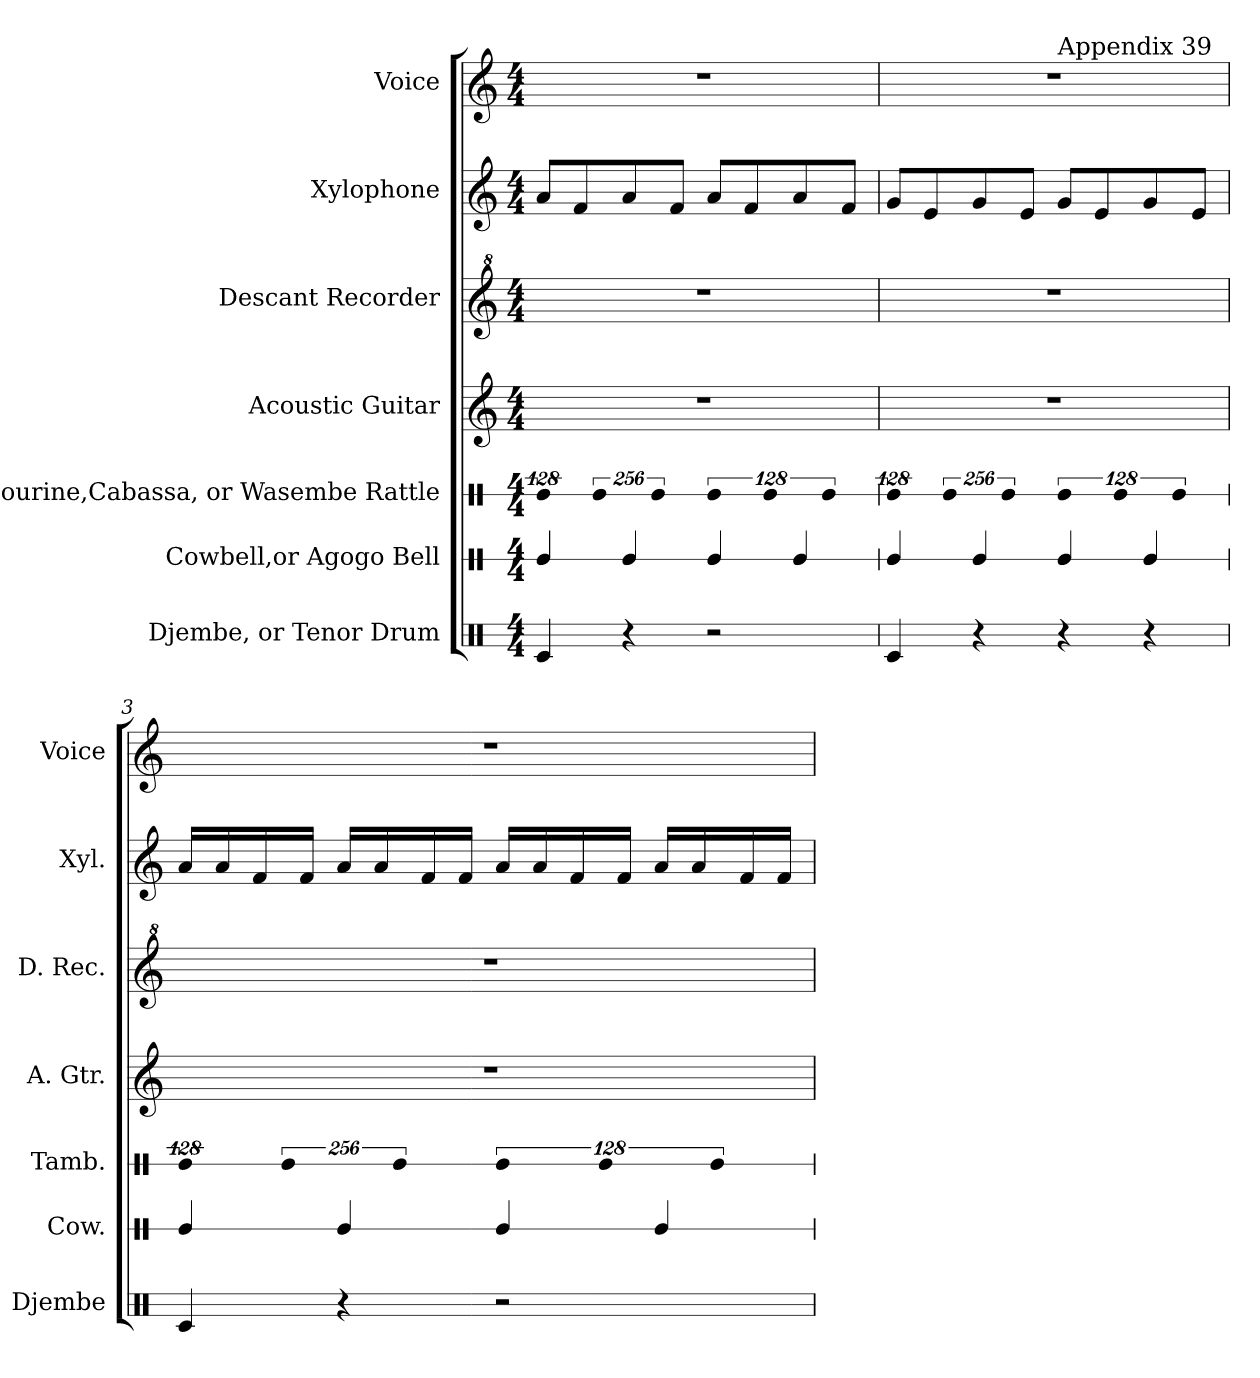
**kern	**kern	**kern	**kern	**kern	**kern	**kern
*part7	*part6	*part5	*part4	*part3	*part2	*part1
*staff7	*staff6	*staff5	*staff4	*staff3	*staff2	*staff1
*I"Djembe, or  Tenor Drum	*I"Cowbell,or  Agogo Bell	*I"Tambourine,Cabassa,  or Wasembe Rattle	*I"Acoustic Guitar	*I"Descant Recorder	*I"Xylophone	*I"Voice
*I'Djembe	*I'Cow.	*I'Tamb.	*I'A. Gtr.	*I'D. Rec.	*I'Xyl.	*I'Voice
!!LO:PB:g=z
*stria3	*stria1	*stria1	*	*	*	*
*clefX	*clefX	*clefX	*clefG2	*clefG^2	*clefG2	*clefG2
*	*	*	*ITrd7c12	*ITrd-7c-12	*ITrd-7c-12	*
*k[]	*k[]	*k[]	*k[]	*k[]	*k[]	*k[]
*C:	*C:	*C:	*C:	*C:	*C:	*C:
*M4/4	*M4/4	*M4/4	*M4/4	*M4/4	*M4/4	*M4/4
*MM132	*MM132	*MM132	*MM132	*MM132	*MM132	*MM132
=1	=1	=1	=1	=1	=1	=1
!	!	!LO:N:vis=4	!	!	!	!
4Rci/	4Rei/	512%85Rei/	(1r	1r	8aai/L	1r
.	.	.	.	.	8ffi/	.
!	!	!LO:N:vis=4	!	!	!	!
.	.	1024%171Rei/	.	.	.	.
4r	4Rei/	.	.	.	8aai/	.
!	!	!LO:N:vis=4	!	!	!	!
.	.	1024%171Rei/	.	.	.	.
.	.	.	.	.	8ffi/J	.
!	!	!LO:N:vis=4	!	!	!	!
2r	4Rei/	512%85Rei/	.	.	8aai/L	.
.	.	.	.	.	8ffi/	.
!	!	!LO:N:vis=4	!	!	!	!
.	.	1024%171Rei/	.	.	.	.
.	4Rei/	.	.	.	8aai/	.
!	!	!LO:N:vis=4	!	!	!	!
.	.	1024%171Rei/	.	.	.	.
.	.	.	.	.	8ffi/J	.
=2	=2	=2	=2	=2	=2	=2
!	!	!LO:N:vis=4	!	!	!	!
*	*	*	*	*	*	*^
4Rci/	4Rei/	512%85Rei/	1r	1r	8ggi/L	1r	2ryy
.	.	.	.	.	8eei/	.	.
!	!	!LO:N:vis=4	!	!	!	!	!
.	.	1024%171Rei/	.	.	.	.	.
4r	4Rei/	.	.	.	8ggi/	.	.
!	!	!LO:N:vis=4	!	!	!	!	!
.	.	1024%171Rei/	.	.	.	.	.
.	.	.	.	.	8eei/J	.	.
!	!	!	!	!	!	!	!LO:TX:a:t=Appendix 39
!	!	!LO:N:vis=4	!	!	!	!	!
4r	4Rei/	512%85Rei/	.	.	8ggi/L	.	2ryy
.	.	.	.	.	8eei/	.	.
!	!	!LO:N:vis=4	!	!	!	!	!
.	.	1024%171Rei/	.	.	.	.	.
4r	4Rei/	.	.	.	8ggi/	.	.
!	!	!LO:N:vis=4	!	!	!	!	!
.	.	1024%171Rei/	.	.	.	.	.
.	.	.	.	.	8eei/J	.	.
=3	=3	=3	=3	=3	=3	=3	=3
!	!	!LO:N:vis=4	!	!	!	!	!
*	*	*	*	*	*	*v	*v
4Rci/	4Rei/	512%85Rei/	1r	1r	16aai/LL	1r
.	.	.	.	.	16aai/	.
.	.	.	.	.	16ffi/	.
!	!	!LO:N:vis=4	!	!	!	!
.	.	1024%171Rei/	.	.	.	.
.	.	.	.	.	16ffi/JJ	.
4r	4Rei/	.	.	.	16aai/LL	.
.	.	.	.	.	16aai/	.
!	!	!LO:N:vis=4	!	!	!	!
.	.	1024%171Rei/	.	.	.	.
.	.	.	.	.	16ffi/	.
.	.	.	.	.	16ffi/JJ	.
!	!	!LO:N:vis=4	!	!	!	!
2r	4Rei/	512%85Rei/	.	.	16aai/LL	.
.	.	.	.	.	16aai/	.
.	.	.	.	.	16ffi/	.
!	!	!LO:N:vis=4	!	!	!	!
.	.	1024%171Rei/	.	.	.	.
.	.	.	.	.	16ffi/JJ	.
.	4Rei/	.	.	.	16aai/LL	.
.	.	.	.	.	16aai/	.
!	!	!LO:N:vis=4	!	!	!	!
.	.	1024%171Rei/	.	.	.	.
.	.	.	.	.	16ffi/	.
.	.	.	.	.	16ffi/JJ	.
=	=	=	=	=	=	=
*-	*-	*-	*-	*-	*-	*-
